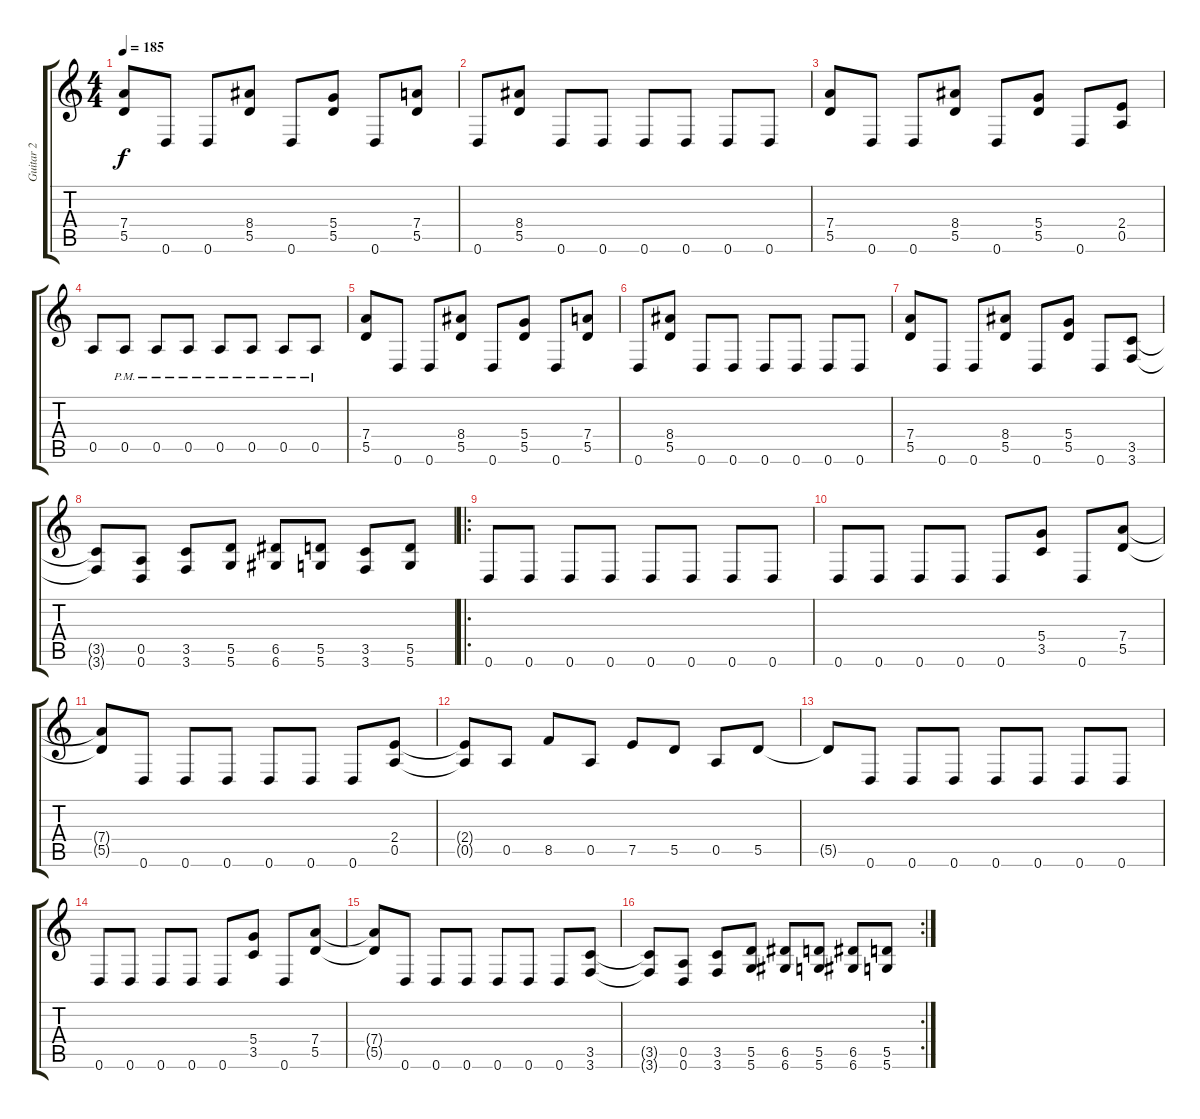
\track ("Guitar 2" "Guitar 2") {instrument distortionguitar}
\staff {score tabs}
\tuning (E4 B3 G3 D3 A2 D2) {hide}
\ts (4 4)
\tempo 185
\clef g2
\ks c
(7.4 5.5).8{dy f} 0.6.8 0.6.8 (8.4 5.5).8 0.6.8 (5.4 5.5).8 0.6.8 (7.4 5.5).8 |
0.6.8 (8.4 5.5).8 0.6.8 0.6.8 0.6.8 0.6.8 0.6.8 0.6.8 |
(7.4 5.5).8 0.6.8 0.6.8 (8.4 5.5).8 0.6.8 (5.4 5.5).8 0.6.8 (2.4 0.5).8 |
0.5.8 0.5{pm}.8 0.5{pm}.8 0.5{pm}.8 0.5{pm}.8 0.5{pm}.8 0.5{pm}.8 0.5{pm}.8 |
(7.4 5.5).8 0.6.8 0.6.8 (8.4 5.5).8 0.6.8 (5.4 5.5).8 0.6.8 (7.4 5.5).8 |
0.6.8 (8.4 5.5).8 0.6.8 0.6.8 0.6.8 0.6.8 0.6.8 0.6.8 |
(7.4 5.5).8 0.6.8 0.6.8 (8.4 5.5).8 0.6.8 (5.4 5.5).8 0.6.8 (3.5 3.6).8 |
(3.5{t} 3.6{t}).8 (0.5 0.6).8 (3.5 3.6).8 (5.5 5.6).8 (6.5 6.6).8 (5.5 5.6).8 (3.5 3.6).8 (5.5 5.6).8 |
\ro
0.6.8 0.6.8 0.6.8 0.6.8 0.6.8 0.6.8 0.6.8 0.6.8 |
0.6.8 0.6.8 0.6.8 0.6.8 0.6.8 (5.4 3.5).8 0.6.8 (7.4 5.5).8 |
(7.4{t} 5.5{t}).8 0.6.8 0.6.8 0.6.8 0.6.8 0.6.8 0.6.8 (2.4 0.5).8 |
(2.4{t} 0.5{t}).8 0.5.8 8.5.8 0.5.8 7.5.8 5.5.8 0.5.8 5.5.8 |
5.5{t}.8 0.6.8 0.6.8 0.6.8 0.6.8 0.6.8 0.6.8 0.6.8 |
0.6.8 0.6.8 0.6.8 0.6.8 0.6.8 (5.4 3.5).8 0.6.8 (7.4 5.5).8 |
(7.4{t} 5.5{t}).8 0.6.8 0.6.8 0.6.8 0.6.8 0.6.8 0.6.8 (3.5 3.6).8 |
\rc 2
(3.5{t} 3.6{t}).8 (0.5 0.6).8 (3.5 3.6).8 (5.5 5.6).8 (6.5 6.6).8 (5.5 5.6).8 (6.5 6.6).8 (5.5 5.6).8
